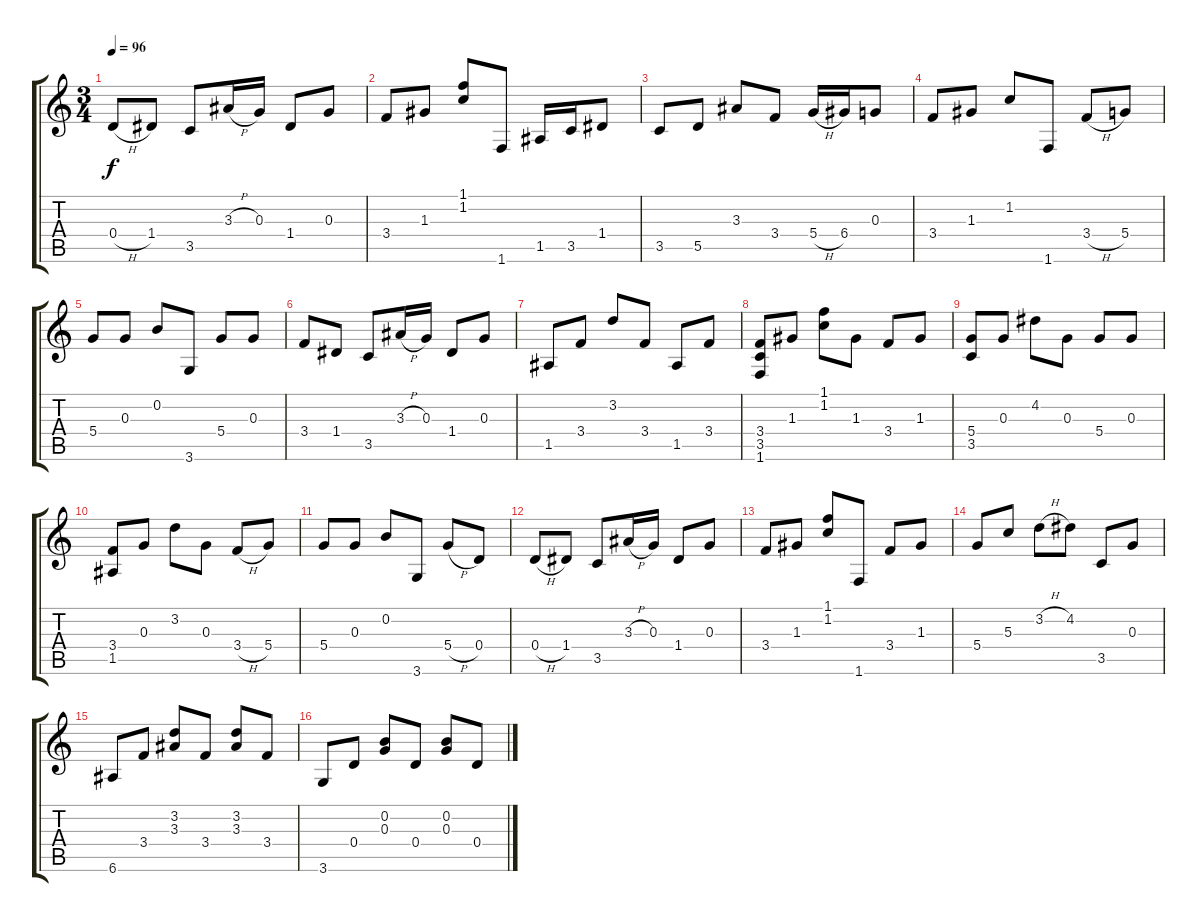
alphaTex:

\track "" {instrument acousticguitarnylon}
\staff {score tabs}
\tuning (E4 B3 G3 D3 A2 E2) {hide}
\ts (3 4)
\tempo 96
\clef g2
\ks c
0.4{h}.8{dy f} 1.4.8 3.5.8 3.3{h}.16 0.3.16 1.4.8 0.3.8 |
3.4.8 1.3.8 (1.1 1.2).8 1.6.8 1.5.16 3.5.16 1.4.8 |
3.5.8 5.5.8 3.3.8 3.4.8 5.4{h}.16 6.4.16 0.3.8 |
3.4.8 1.3.8 1.2.8 1.6.8 3.4{h}.8 5.4.8 |
5.4.8 0.3.8 0.2.8 3.6.8 5.4.8 0.3.8 |
3.4.8 1.4.8 3.5.8 3.3{h}.16 0.3.16 1.4.8 0.3.8 |
1.5.8 3.4.8 3.2.8 3.4.8 1.5.8 3.4.8 |
(3.4 3.5 1.6).8 1.3.8 (1.1 1.2).8 1.3.8 3.4.8 1.3.8 |
(5.4 3.5).8 0.3.8 4.2.8 0.3.8 5.4.8 0.3.8 |
(3.4 1.5).8 0.3.8 3.2.8 0.3.8 3.4{h}.8 5.4.8 |
5.4.8 0.3.8 0.2.8 3.6.8 5.4{h}.8 0.4.8 |
0.4{h}.8 1.4.8 3.5.8 3.3{h}.16 0.3.16 1.4.8 0.3.8 |
3.4.8 1.3.8 (1.1 1.2).8 1.6.8 3.4.8 1.3.8 |
5.4.8 5.3.8 3.2{h}.8 4.2.8 3.5.8 0.3.8 |
6.6.8 3.4.8 (3.2 3.3).8 3.4.8 (3.2 3.3).8 3.4.8 |
3.6.8 0.4.8 (0.2 0.3).8 0.4.8 (0.2 0.3).8 0.4.8
